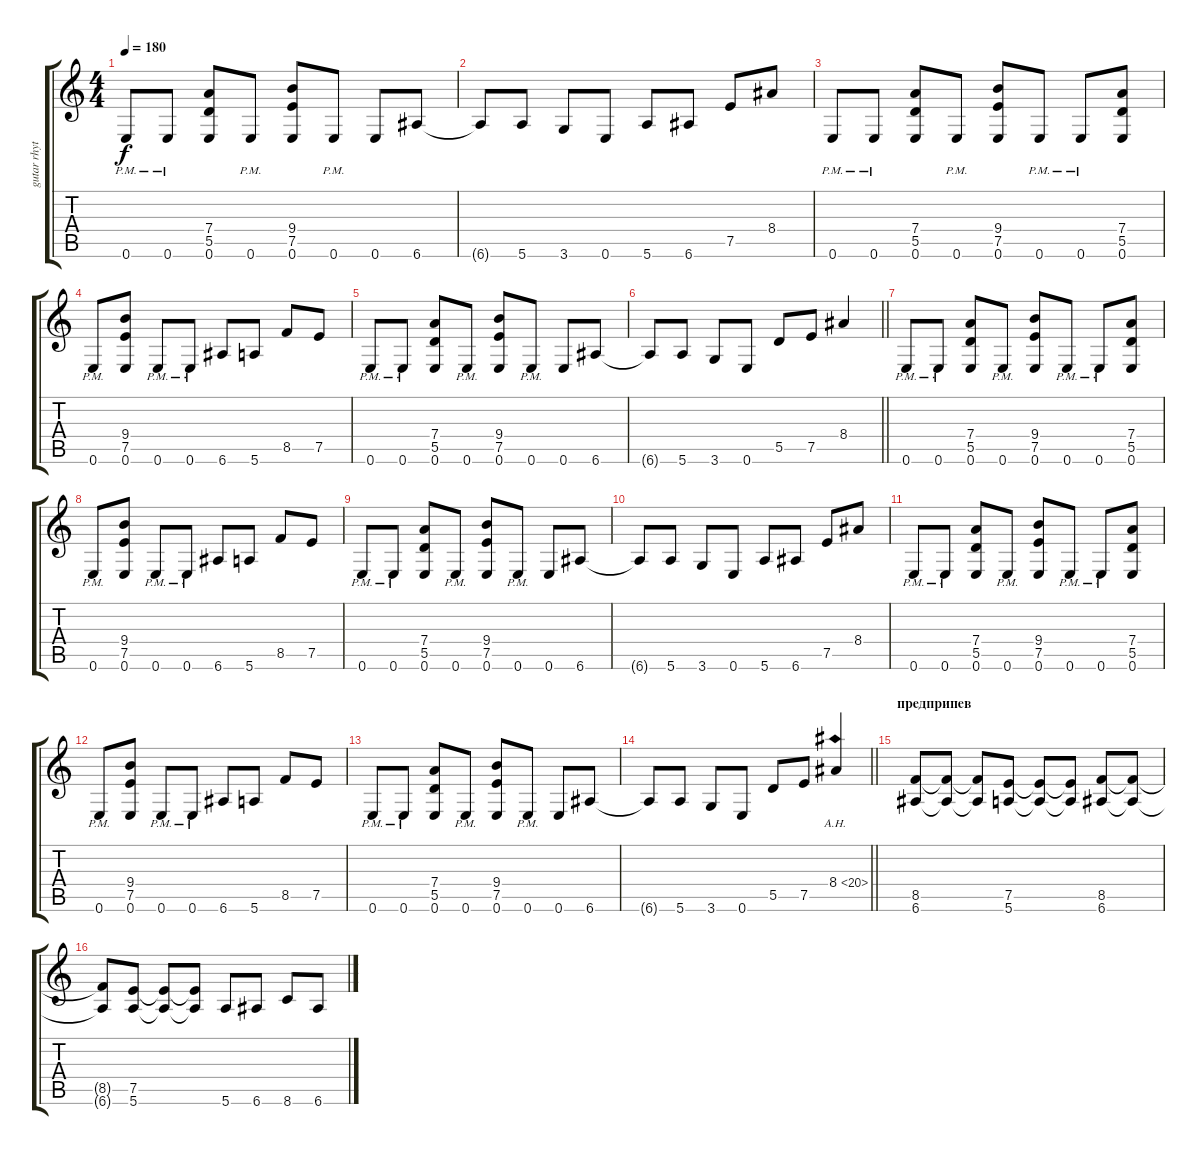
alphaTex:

\track ("gutar rhythm" "gutar rhyt") {instrument overdrivenguitar}
\staff {score tabs}
\tuning (E4 B3 G3 D3 A2 E2) {hide}
\ts (4 4)
\tempo 180
\clef g2
\ks c
0.6{pm}.8{dy f} 0.6{pm}.8 (7.4 5.5 0.6).8 0.6{pm}.8 (9.4 7.5 0.6).8 0.6{pm}.8 0.6.8 6.6.8 |
6.6{t}.8 5.6.8 3.6.8 0.6.8 5.6.8 6.6.8 7.5.8 8.4.8 |
0.6{pm}.8 0.6{pm}.8 (7.4 5.5 0.6).8 0.6{pm}.8 (9.4 7.5 0.6).8 0.6{pm}.8 0.6{pm}.8 (7.4 5.5 0.6).8 |
0.6{pm}.8 (9.4 7.5 0.6).8 0.6{pm}.8 0.6{pm}.8 6.6.8 5.6.8 8.5.8 7.5.8 |
0.6{pm}.8 0.6{pm}.8 (7.4 5.5 0.6).8 0.6{pm}.8 (9.4 7.5 0.6).8 0.6{pm}.8 0.6.8 6.6.8 |
\barLineRight lightlight
6.6{t}.8 5.6.8 3.6.8 0.6.8 5.5.8 7.5.8 8.4.4 |
0.6{pm}.8 0.6{pm}.8 (7.4 5.5 0.6).8 0.6{pm}.8 (9.4 7.5 0.6).8 0.6{pm}.8 0.6{pm}.8 (7.4 5.5 0.6).8 |
0.6{pm}.8 (9.4 7.5 0.6).8 0.6{pm}.8 0.6{pm}.8 6.6.8 5.6.8 8.5.8 7.5.8 |
0.6{pm}.8 0.6{pm}.8 (7.4 5.5 0.6).8 0.6{pm}.8 (9.4 7.5 0.6).8 0.6{pm}.8 0.6.8 6.6.8 |
6.6{t}.8 5.6.8 3.6.8 0.6.8 5.6.8 6.6.8 7.5.8 8.4.8 |
0.6{pm}.8 0.6{pm}.8 (7.4 5.5 0.6).8 0.6{pm}.8 (9.4 7.5 0.6).8 0.6{pm}.8 0.6{pm}.8 (7.4 5.5 0.6).8 |
0.6{pm}.8 (9.4 7.5 0.6).8 0.6{pm}.8 0.6{pm}.8 6.6.8 5.6.8 8.5.8 7.5.8 |
0.6{pm}.8 0.6{pm}.8 (7.4 5.5 0.6).8 0.6{pm}.8 (9.4 7.5 0.6).8 0.6{pm}.8 0.6.8 6.6.8 |
\barLineRight lightlight
6.6{t}.8 5.6.8 3.6.8 0.6.8 5.5.8 7.5.8 8.4{ah 12}.4 |
\section ("" "предприпев")
(8.5 6.6).8 (8.5{t} 6.6{t}).8 (8.5{t} 6.6{t}).8 (7.5 5.6).8 (7.5{t} 5.6{t}).8 (7.5{t} 5.6{t}).8 (8.5 6.6).8 (8.5{t} 6.6{t}).8 |
(8.5{t} 6.6{t}).8 (7.5 5.6).8 (7.5{t} 5.6{t}).8 (7.5{t} 5.6{t}).8 5.6.8 6.6.8 8.6.8 6.6.8
